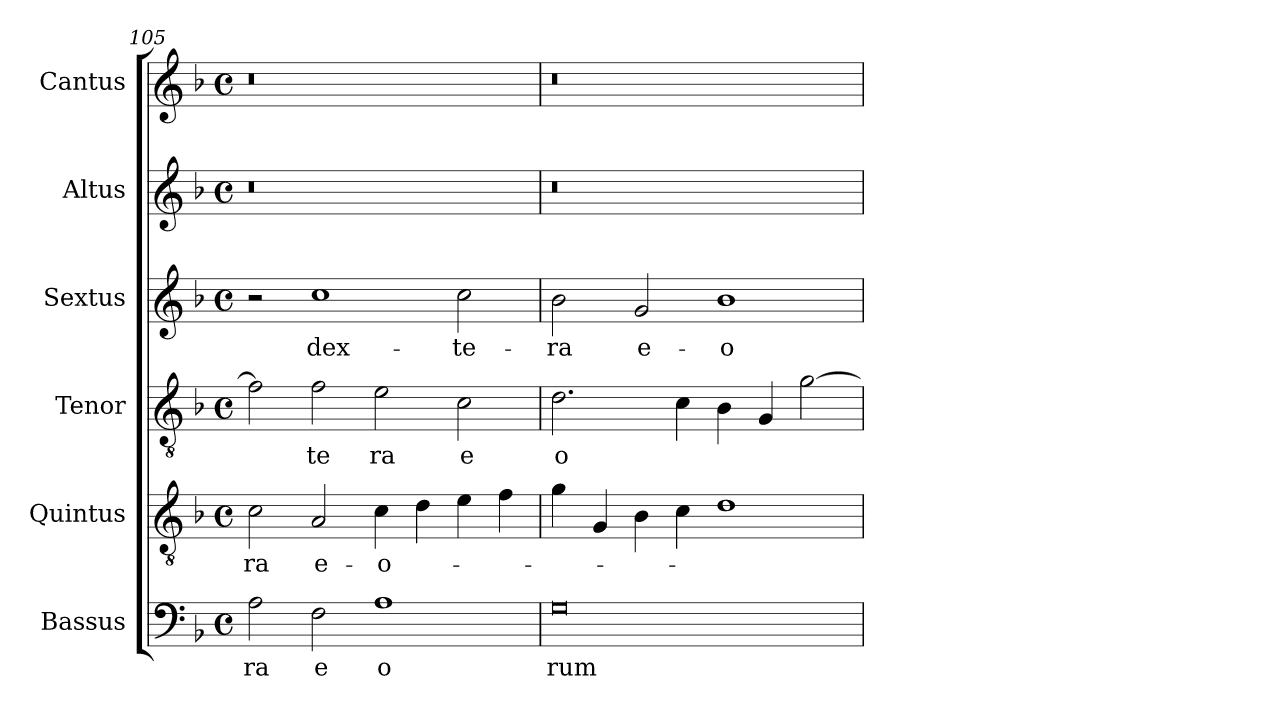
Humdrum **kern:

**kern	**text	**kern	**text	**kern	**text	**kern	**text	**kern	**kern
*part6	*part6	*part5	*part5	*part4	*part4	*part3	*part3	*part2	*part1
*staff6	*staff6	*staff5	*staff5	*staff4	*staff4	*staff3	*staff3	*staff2	*staff1
*I"Bassus	*	*I"Quintus	*	*I"Tenor	*	*I"Sextus	*	*I"Altus	*I"Cantus
*clefF4	*	*clefGv2	*	*clefGv2	*	*clefG2	*	*clefG2	*clefG2
*k[b-]	*	*k[b-]	*	*k[b-]	*	*k[b-]	*	*k[b-]	*k[b-]
*F:	*	*F:	*	*F:	*	*F:	*	*F:	*F:
*M4/4	*	*M4/4	*	*M4/4	*	*M4/4	*	*M4/4	*M4/4
*met(c)	*	*met(c)	*	*met(c)	*	*met(c)	*	*met(c)	*met(c)
=105	=105	=105	=105	=105	=105	=105	=105	=105	=105
!	!LO:LY:b:cj	!	!LO:LY:b:cj	!	!	!	!	!	!
2A\	ra	2c\	-ra	2f\]	.	2r	.	0r	0r
!	!LO:LY:b:cj	!	!LO:LY:b:cj	!	!LO:LY:b:cj	!	!LO:LY:b:cj	!	!
2F\	e	2A/	e-	2f\	te	1cc	dex-	.	.
!	!LO:LY:b:cj	!	!LO:LY:b:cj	!	!LO:LY:b:cj	!	!	!	!
1A	o	4c\	-o-	2e\	ra	.	.	.	.
.	.	4d\	.	.	.	.	.	.	.
!	!	!	!	!	!LO:LY:b:cj	!	!LO:LY:b:cj	!	!
.	.	4e\	.	2c\	e	2cc\	-te-	.	.
.	.	4f\	.	.	.	.	.	.	.
=106	=106	=106	=106	=106	=106	=106	=106	=106	=106
!	!LO:LY:b:cj	!	!	!	!LO:LY:b:cj	!	!LO:LY:b:cj	!	!
0G	rum	4g\	.	2.d\	o	2b-\	-ra	0r	0r
.	.	4G/	.	.	.	.	.	.	.
!	!	!	!	!	!	!	!LO:LY:b:cj	!	!
.	.	4B-\	.	.	.	2g/	e-	.	.
.	.	4c\	.	4c\	.	.	.	.	.
!	!	!	!	!	!	!	!LO:LY:b:cj	!	!
.	.	1d	.	4B-\	.	1b-	-o-	.	.
.	.	.	.	4G/	.	.	.	.	.
.	.	.	.	[>2g\	.	.	.	.	.
=	=	=	=	=	=	=	=	=	=
*-	*-	*-	*-	*-	*-	*-	*-	*-	*-
